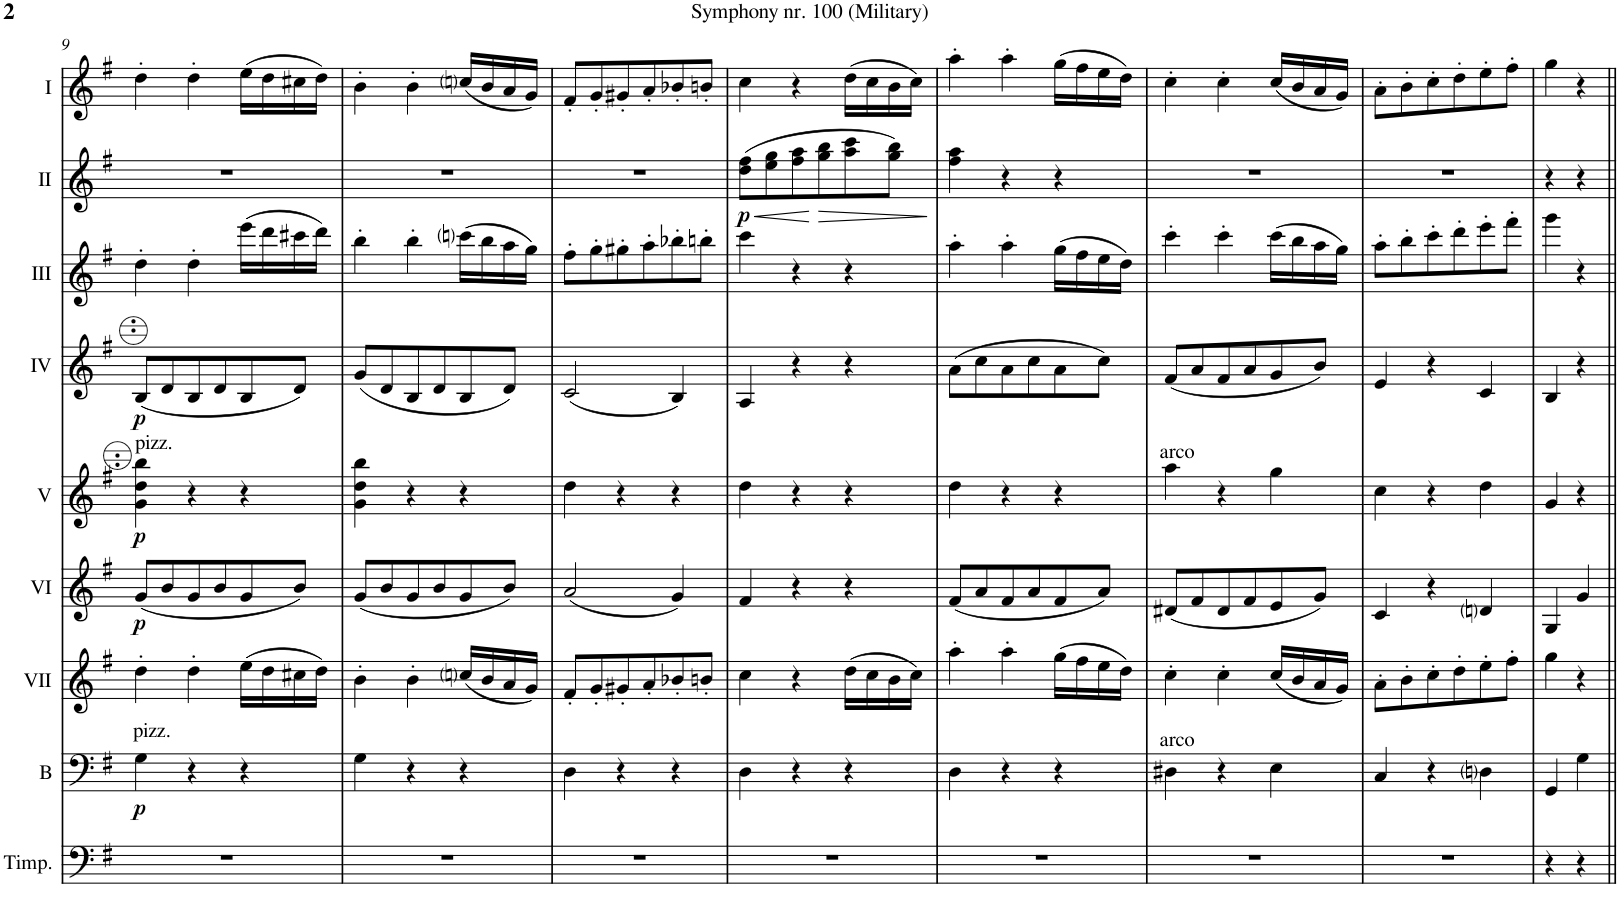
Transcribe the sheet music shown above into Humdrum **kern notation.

**kern	**kern	**dynam	**kern	**kern	**dynam	**kern	**dynam	**kern	**dynam	**kern	**kern	**dynam	**kern
*part9	*part8	*part8	*part7	*part6	*part6	*part5	*part5	*part4	*part4	*part3	*part2	*part2	*part1
*staff9	*staff8	*staff8	*staff7	*staff6	*staff6	*staff5	*staff5	*staff4	*staff4	*staff3	*staff2	*staff2	*staff1
*I"Timpani (in G D)	*I"Bass	*	*I"Acc. 7	*I"Acc. 6	*	*I"Acc. 5	*	*I"Acc. 4	*	*I"Acc. 3	*I"Acc. 2	*	*I"Acc. 1
*I'Timp.	*I'B	*	*	*	*	*	*	*	*	*	*	*	*
!!LO:PB:g=z
*clefF4	*clefF4	*	*clefG2	*clefG2	*	*clefG2	*	*clefG2	*	*clefG2	*clefG2	*	*clefG2
*	*Trd7c12	*	*Trd7c12	*Trd7c12	*	*Trd7c12	*	*Trd7c12	*	*	*	*	*
*k[f#]	*k[f#]	*	*k[f#]	*k[f#]	*	*k[f#]	*	*k[f#]	*	*k[f#]	*k[f#]	*	*k[f#]
*M3/4	*M3/4	*	*M3/4	*M3/4	*	*M3/4	*	*M3/4	*	*M3/4	*M3/4	*	*M3/4
=9	=9	=9	=9	=9	=9	=9	=9	=9	=9	=9	=9	=9	=9
!	!	!	!	!	!	!LO:TX:a:t=pizz.	!	!	!	!	!	!	!
!	!LO:TX:a:t=pizz.	!	!	!	!	!	!	!	!	!	!	!	!
!	!	!LO:DY:b	!	!	!LO:DY:b	!	!LO:DY:b	!	!LO:DY:b	!	!	!	!
2.r	4G\	p	4dd'\	(8g/L	p	4g\ 4dd\ 4bb\	p	(8b/L	p	4dd'\	2.r	.	4dd'\
.	.	.	.	8b/	.	.	.	8dd/	.	.	.	.	.
.	4r	.	4dd'\	8g/	.	4r	.	8b/	.	4dd'\	.	.	4dd'\
.	.	.	.	8b/	.	.	.	8dd/	.	.	.	.	.
.	4r	.	(16ee\LL	8g/	.	4r	.	8b/	.	(16eee\LL	.	.	(16ee\LL
.	.	.	16dd\	.	.	.	.	.	.	16ddd\	.	.	16dd\
.	.	.	16cc#X\	8b/J)	.	.	.	8dd/J)	.	16ccc#X\	.	.	16cc#X\
.	.	.	16dd\JJ)	.	.	.	.	.	.	16ddd\JJ)	.	.	16dd\JJ)
=10	=10	=10	=10	=10	=10	=10	=10	=10	=10	=10	=10	=10	=10
2.r	4G\	.	4b'\	(8g/L	.	4g\ 4dd\ 4bb\	.	(8gg/L	.	4bb'\	2.r	.	4b'\
.	.	.	.	8b/	.	.	.	8dd/	.	.	.	.	.
.	4r	.	4b'\	8g/	.	4r	.	8b/	.	4bb'\	.	.	4b'\
.	.	.	.	8b/	.	.	.	8dd/	.	.	.	.	.
.	4r	.	(16ccni/LL	8g/	.	4r	.	8b/	.	(16cccni\LL	.	.	(16ccni/LL
.	.	.	16b/	.	.	.	.	.	.	16bb\	.	.	16b/
.	.	.	16a/	8b/J)	.	.	.	8dd/J)	.	16aa\	.	.	16a/
.	.	.	16g/JJ)	.	.	.	.	.	.	16gg\JJ)	.	.	16g/JJ)
=11	=11	=11	=11	=11	=11	=11	=11	=11	=11	=11	=11	=11	=11
2.r	4D\	.	8f#'/L	(2a/	.	4dd\	.	(2cc/	.	8ff#'\L	2.r	.	8f#'/L
.	.	.	8g'/	.	.	.	.	.	.	8gg'\	.	.	8g'/
.	4r	.	8g#X'/	.	.	4r	.	.	.	8gg#X'\	.	.	8g#X'/
.	.	.	8a'/	.	.	.	.	.	.	8aa'\	.	.	8a'/
.	4r	.	8b-X'/	4g/)	.	4r	.	4b/)	.	8bb-X'\	.	.	8b-X'/
.	.	.	8bn'/J	.	.	.	.	.	.	8bbn'\J	.	.	8bn'/J
=12	=12	=12	=12	=12	=12	=12	=12	=12	=12	=12	=12	=12	=12
!	!	!	!	!	!	!	!	!	!	!	!	!LO:HP:b	!
!	!	!	!	!	!	!	!	!	!	!	!	!LO:DY:n=1:b	!
2.r	4D\	.	4cc\	4f#/	.	4dd\	.	4a/	.	4ccc\	(8dd\ 8ff#\L	< p	4cc\
.	.	.	.	.	.	.	.	.	.	.	8ee\ 8gg\	.	.
.	4r	.	4r	4r	.	4r	.	4r	.	4r	8ff#\ 8aa\	.	4r
!	!	!	!	!	!	!	!	!	!	!	!	!LO:HP:n=1:b	!
.	.	.	.	.	.	.	.	.	.	.	8gg\ 8bb\	[ >	.
.	4r	.	(16dd\LL	4r	.	4r	.	4r	.	4r	8aa\ 8ccc\	.	(16dd\LL
.	.	.	16cc\	.	.	.	.	.	.	.	.	.	16cc\
.	.	.	16b\	.	.	.	.	.	.	.	8gg\ 8bb\J)	.	16b\
.	.	.	16cc\JJ)	.	.	.	.	.	.	.	.	.	16cc\JJ)
.	.	.	.	.	.	.	.	.	.	.	.	]	.
=13	=13	=13	=13	=13	=13	=13	=13	=13	=13	=13	=13	=13	=13
2.r	4D\	.	4aa'\	(8f#/L	.	4dd\	.	(8aa\L	.	4aa'\	4ff#\ 4aa\	.	4aa'\
.	.	.	.	8a/	.	.	.	8ccc\	.	.	.	.	.
.	4r	.	4aa'\	8f#/	.	4r	.	8aa\	.	4aa'\	4r	.	4aa'\
.	.	.	.	8a/	.	.	.	8ccc\	.	.	.	.	.
.	4r	.	(16gg\LL	8f#/	.	4r	.	8aa\	.	(16gg\LL	4r	.	(16gg\LL
.	.	.	16ff#\	.	.	.	.	.	.	16ff#\	.	.	16ff#\
.	.	.	16ee\	8a/J)	.	.	.	8ccc\J)	.	16ee\	.	.	16ee\
.	.	.	16dd\JJ)	.	.	.	.	.	.	16dd\JJ)	.	.	16dd\JJ)
=14	=14	=14	=14	=14	=14	=14	=14	=14	=14	=14	=14	=14	=14
!	!	!	!	!	!	!LO:TX:a:t=arco	!	!	!	!	!	!	!
!	!LO:TX:a:t=arco	!	!	!	!	!	!	!	!	!	!	!	!
2.r	4D#X\	.	4cc'\	(8d#X/L	.	4aa\	.	(8ff#/L	.	4ccc'\	2.r	.	4cc'\
.	.	.	.	8f#/	.	.	.	8aa/	.	.	.	.	.
.	4r	.	4cc'\	8d#/	.	4r	.	8ff#/	.	4ccc'\	.	.	4cc'\
.	.	.	.	8f#/	.	.	.	8aa/	.	.	.	.	.
.	4E\	.	(16cc/LL	8e/	.	4gg\	.	8gg/	.	(16ccc\LL	.	.	(16cc/LL
.	.	.	16b/	.	.	.	.	.	.	16bb\	.	.	16b/
.	.	.	16a/	8g/J)	.	.	.	8bb/J)	.	16aa\	.	.	16a/
.	.	.	16g/JJ)	.	.	.	.	.	.	16gg\JJ)	.	.	16g/JJ)
=15	=15	=15	=15	=15	=15	=15	=15	=15	=15	=15	=15	=15	=15
2.r	4C/	.	8a'\L	4c/	.	4cc\	.	4ee/	.	8aa'\L	2.r	.	8a'\L
.	.	.	8b'\	.	.	.	.	.	.	8bb'\	.	.	8b'\
.	4r	.	8cc'\	4r	.	4r	.	4r	.	8ccc'\	.	.	8cc'\
.	.	.	8dd'\	.	.	.	.	.	.	8ddd'\	.	.	8dd'\
.	4Dni\	.	8ee'\	4dni/	.	4dd\	.	4cc/	.	8eee'\	.	.	8ee'\
.	.	.	8ff#'\J	.	.	.	.	.	.	8fff#'\J	.	.	8ff#'\J
=16	=16	=16	=16	=16	=16	=16	=16	=16	=16	=16	=16	=16	=16
4r	4GG/	.	4gg\	4G/	.	4g/	.	4b/	.	4ggg\	4r	.	4gg\
4r	4G\	.	4r	4g/	.	4r	.	4r	.	4r	4r	.	4r
=||	=||	=||	=||	=||	=||	=||	=||	=||	=||	=||	=||	=||	=||
*-	*-	*-	*-	*-	*-	*-	*-	*-	*-	*-	*-	*-	*-
